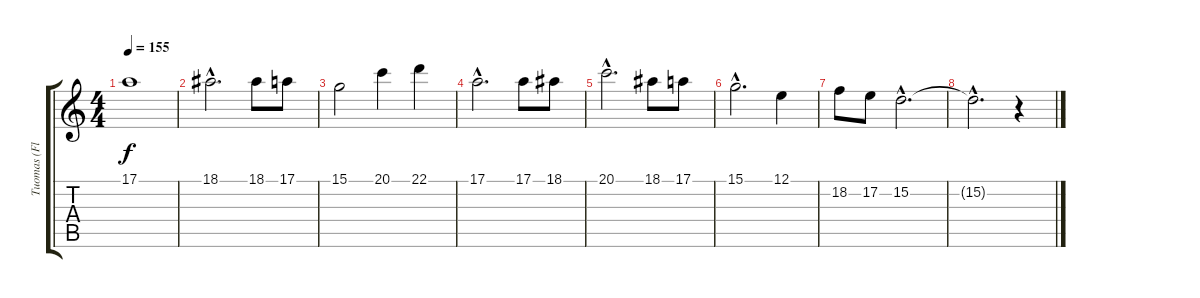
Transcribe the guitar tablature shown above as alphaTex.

\track ("Tuomas (Flute)" "Tuomas (Fl") {instrument flute}
\staff {score tabs}
\tuning (E4 B3 G3 D3 A2 E2) {hide}
\ts (4 4)
\tempo 155
\clef g2
\ks c
17.1.1{dy f} |
18.1{hac}.2{d} 18.1.8 17.1.8 |
15.1.2 20.1.4 22.1.4 |
17.1{hac}.2{d} 17.1.8 18.1.8 |
20.1{hac}.2{d} 18.1.8 17.1.8 |
15.1{hac}.2{d} 12.1.4 |
18.2.8 17.2.8 15.2{hac}.2{d} |
15.2{hac t}.2{d} r.4
